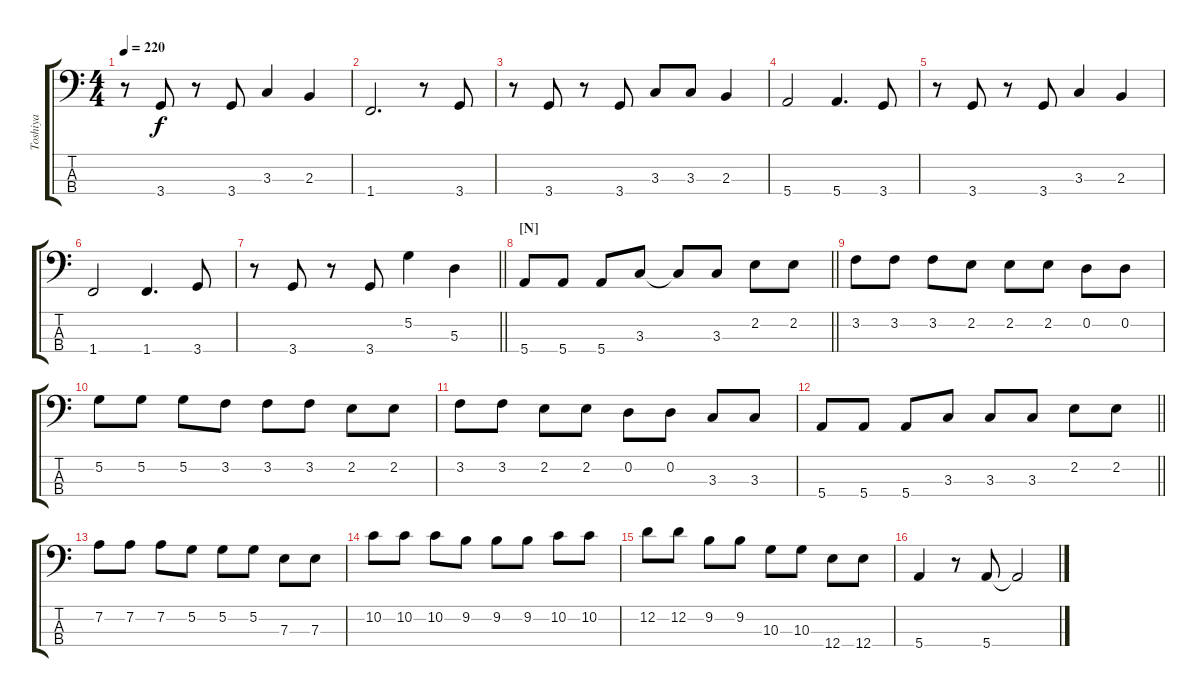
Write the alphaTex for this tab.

\track ("Toshiya" "Toshiya") {instrument electricbasspick}
\staff {score tabs}
\tuning (G2 D2 A1 E1) {hide}
\ts (4 4)
\tempo 220
\clef f4
\ks c
r.8{dy f} 3.4.8 r.8 3.4.8 3.3.4 2.3.4 |
1.4.2{d} r.8 3.4.8 |
r.8 3.4.8 r.8 3.4.8 3.3.8 3.3.8 2.3.4 |
5.4.2 5.4.4{d} 3.4.8 |
r.8 3.4.8 r.8 3.4.8 3.3.4 2.3.4 |
1.4.2 1.4.4{d} 3.4.8 |
\barLineRight lightlight
r.8 3.4.8 r.8 3.4.8 5.2.4 5.3.4 |
\section ("" "[N]")
\barLineRight lightlight
5.4.8 5.4.8 5.4.8 3.3.8 3.3{t}.8 3.3.8 2.2.8 2.2.8 |
\section ("" "")
3.2.8 3.2.8 3.2.8 2.2.8 2.2.8 2.2.8 0.2.8 0.2.8 |
5.2.8 5.2.8 5.2.8 3.2.8 3.2.8 3.2.8 2.2.8 2.2.8 |
3.2.8 3.2.8 2.2.8 2.2.8 0.2.8 0.2.8 3.3.8 3.3.8 |
\barLineRight lightlight
5.4.8 5.4.8 5.4.8 3.3.8 3.3.8 3.3.8 2.2.8 2.2.8 |
7.2.8 7.2.8 7.2.8 5.2.8 5.2.8 5.2.8 7.3.8 7.3.8 |
10.2.8 10.2.8 10.2.8 9.2.8 9.2.8 9.2.8 10.2.8 10.2.8 |
12.2.8 12.2.8 9.2.8 9.2.8 10.3.8 10.3.8 12.4.8 12.4.8 |
5.4.4 r.8 5.4.8 5.4{t}.2
